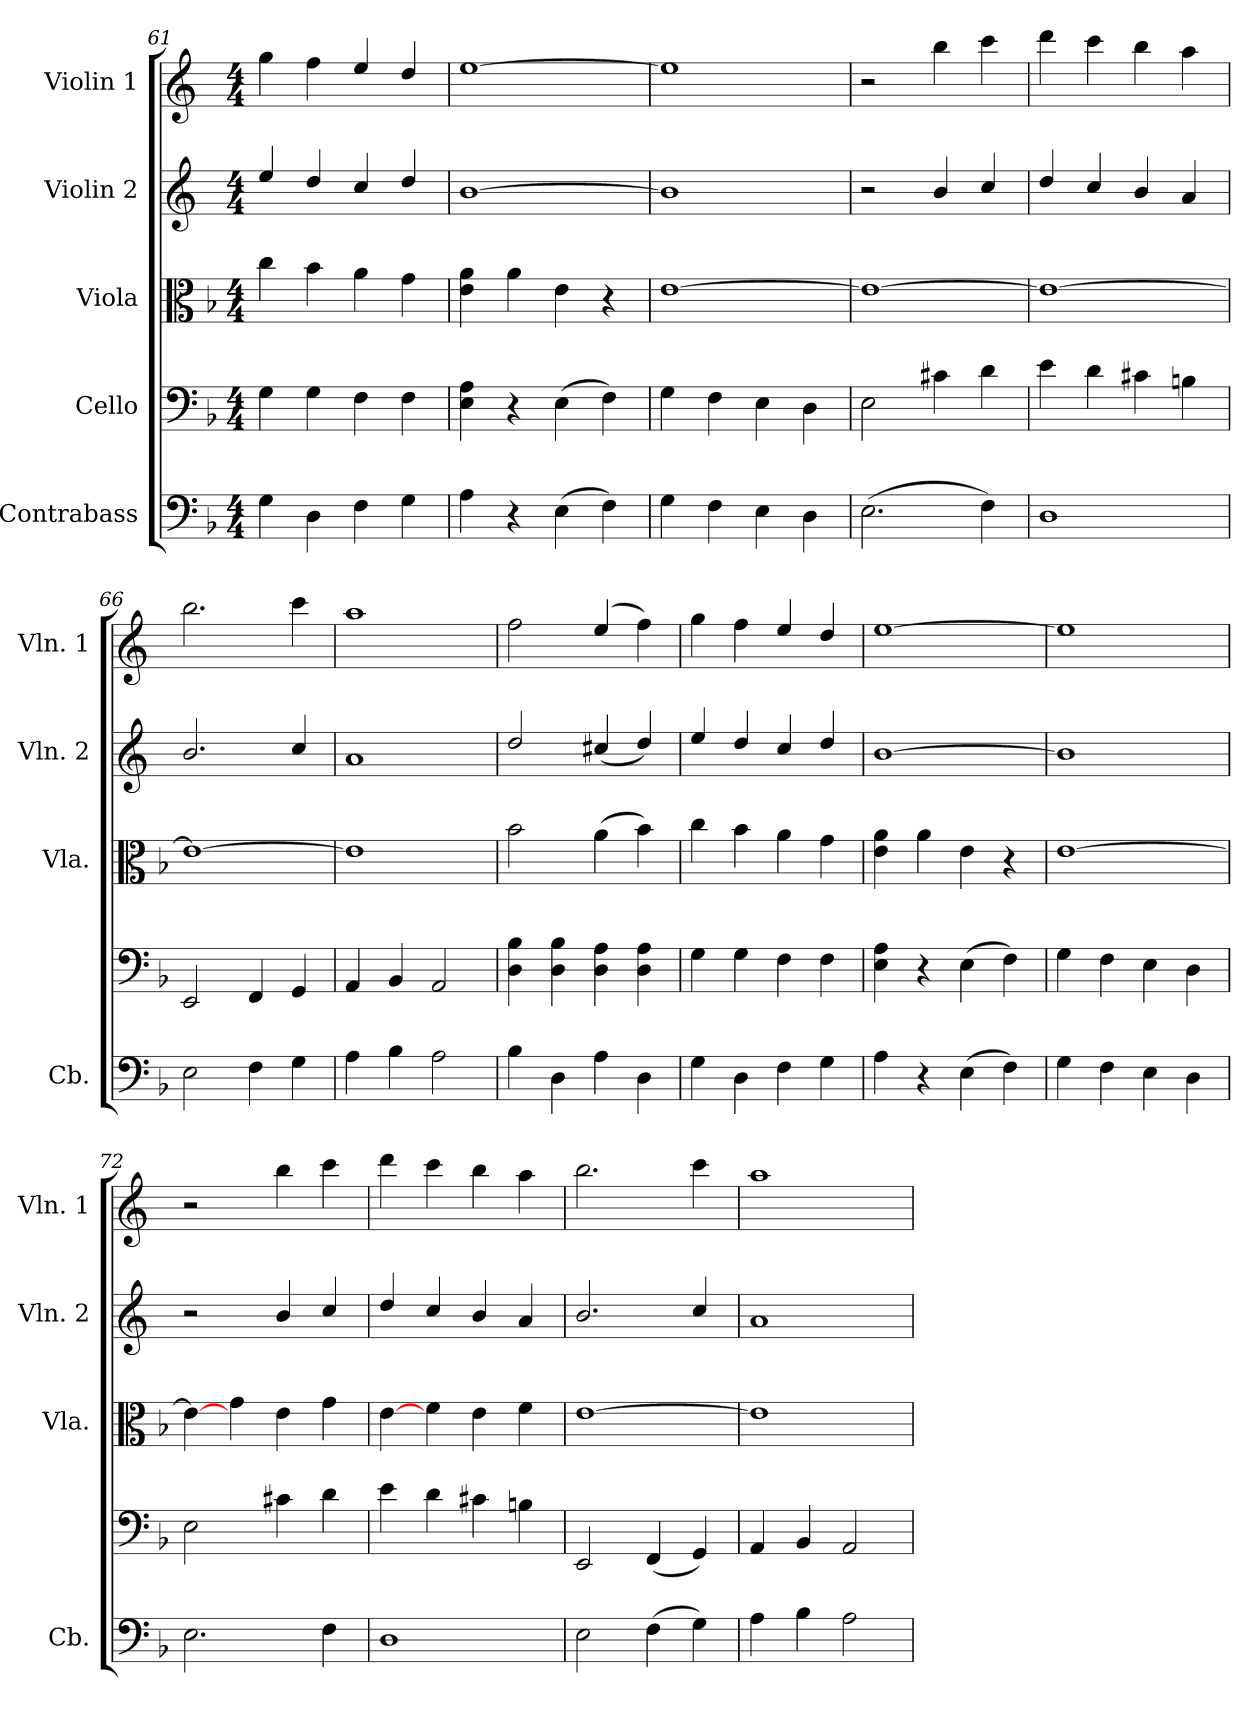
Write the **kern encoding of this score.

**kern	**kern	**kern	**kern	**kern
*part5	*part4	*part3	*part2	*part1
*staff5	*staff4	*staff3	*staff2	*staff1
*I"Contrabass	*I"Cello	*I"Viola	*I"Violin 2	*I"Violin 1
*I'Cb.	*	*I'Vla.	*I'Vln. 2	*I'Vln. 1
*clefF4	*clefF4	*clefC3	*clefG2	*clefG2
*ITrd7c12	*	*	*ITrd4c7	*ITrd4c7
*k[b-]	*k[b-]	*k[b-]	*k[b-]	*k[b-]
*d:	*d:	*d:	*d:	*d:
*M4/4	*M4/4	*M4/4	*M4/4	*M4/4
=61	=61	=61	=61	=61
4GG\	4G\	4cc\	4a/	4cc\
4DD\	4G\	4b-\	4g/	4b-\
4FF\	4F\	4a\	4f/	4a/
4GG\	4F\	4g\	4g/	4g/
=62	=62	=62	=62	=62
4AA\	4E\ 4A\	4e\ 4a\	[1e	[1a
4r	4r	4a\	.	.
(>4EE\	(>4E\	4e\	.	.
4FF\)	4F\)	4r	.	.
=63	=63	=63	=63	=63
4GG\	4G\	[1e	1e]	1a]
4FF\	4F\	.	.	.
4EE\	4E\	.	.	.
4DD\	4D\	.	.	.
!!LO:PB:g=z
=64	=64	=64	=64	=64
(>2.EE\	2E\	1e_	2r	2r
.	4c#X\	.	4e/	4ee\
4FF\)	4d\	.	4f/	4ff\
=65	=65	=65	=65	=65
1DD	4e\	1e_	4g/	4gg\
.	4d\	.	4f/	4ff\
.	4c#X\	.	4e/	4ee\
.	4Bn\	.	4d/	4dd\
=66	=66	=66	=66	=66
2EE\	2EE/	1e_	2.e/	2.ee\
4FF\	4FF/	.	.	.
4GG\	4GG/	.	4f/	4ff\
=67	=67	=67	=67	=67
4AA\	4AA/	1e]	1d	1dd
4BB-\	4BB-/	.	.	.
2AA\	2AA/	.	.	.
=68	=68	=68	=68	=68
4BB-\	4D\ 4B-\	2b-\	2g/	2b-\
4DD\	4D\ 4B-\	.	.	.
4AA\	4D\ 4A\	(>4a\	(<4f#X/	(4a/
4DD\	4D\ 4A\	4b-\)	4g/)	4b-\)
=69	=69	=69	=69	=69
4GG\	4G\	4cc\	4a/	4cc\
4DD\	4G\	4b-\	4g/	4b-\
4FF\	4F\	4a\	4f/	4a/
4GG\	4F\	4g\	4g/	4g/
!!LO:LB:g=z
=70	=70	=70	=70	=70
4AA\	4E\ 4A\	4e\ 4a\	[1e	[1a
4r	4r	4a\	.	.
(>4EE\	(>4E\	4e\	.	.
4FF\)	4F\)	4r	.	.
=71	=71	=71	=71	=71
4GG\	4G\	[1e	1e]	1a]
4FF\	4F\	.	.	.
4EE\	4E\	.	.	.
4DD\	4D\	.	.	.
=72	=72	=72	=72	=72
2.EE\	2E\	4e\_	2r	2r
.	.	4g\	.	.
.	4c#X\	4e\	4e/	4ee\
4FF\	4d\	4g\	4f/	4ff\
=73	=73	=73	=73	=73
1DD	4e\	[4e\	4g/	4gg\
.	4d\	4f\	4f/	4ff\
.	4c#X\	4e\	4e/	4ee\
.	4Bn\	4f\	4d/	4dd\
=74	=74	=74	=74	=74
2EE\	2EE/	[1e	2.e/	2.ee\
(>4FF\	(<4FF/	.	.	.
4GG\)	4GG/)	.	4f/	4ff\
=75	=75	=75	=75	=75
4AA\	4AA/	1e]	1d	1dd
4BB-\	4BB-/	.	.	.
2AA\	2AA/	.	.	.
=	=	=	=	=
*-	*-	*-	*-	*-
